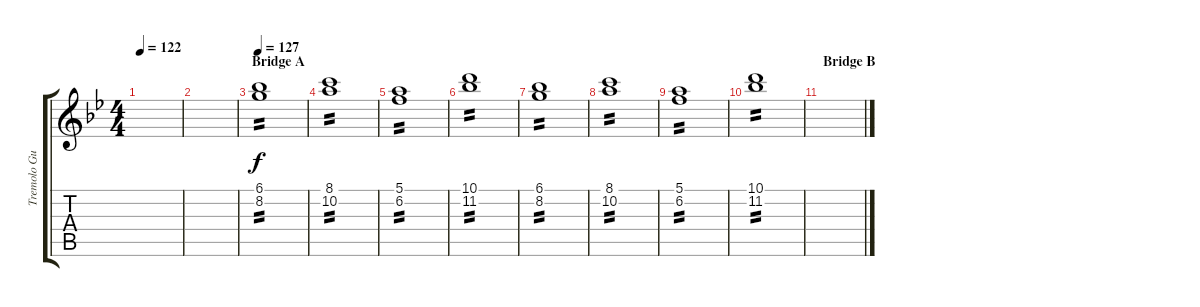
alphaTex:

\track ("Tremolo Guitar" "Tremolo Gu") {instrument overdrivenguitar}
\staff {score tabs}
\tuning (E4 B3 G3 D3 A2 E2) {hide}
\ts (4 4)
\tempo 122
\clef g2
\ks gminor
|
|
\section ("" "Bridge A")
\tempo 127
(6.1 8.2).1{tp 2} |
(8.1 10.2).1{tp 2} |
(5.1 6.2).1{tp 2} |
(10.1 11.2).1{tp 2} |
(6.1 8.2).1{tp 2} |
(8.1 10.2).1{tp 2} |
(5.1 6.2).1{tp 2} |
(10.1 11.2).1{tp 2} |
\section ("" "Bridge B")
